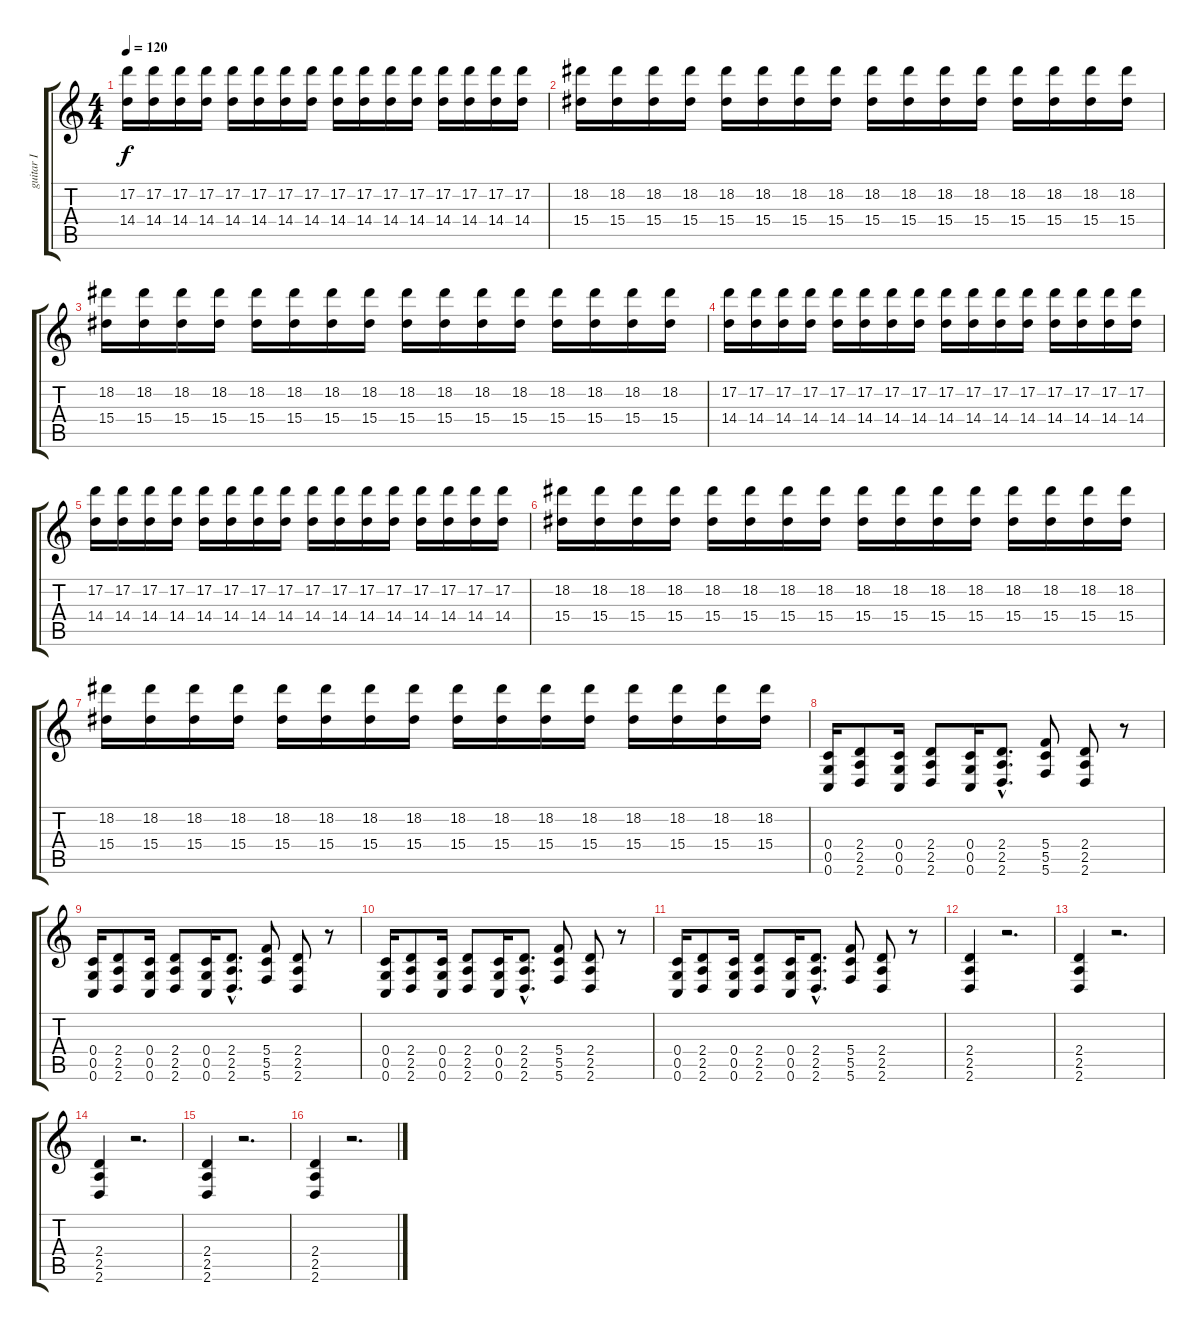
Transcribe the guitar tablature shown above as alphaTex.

\track ("guitar I" "guitar I") {instrument distortionguitar}
\staff {score tabs}
\tuning (D4 A3 F3 C3 G2 C2) {hide}
\ts (4 4)
\tempo 120
\clef g2
\ks c
(17.2 14.4).16{dy f} (17.2 14.4).16 (17.2 14.4).16 (17.2 14.4).16 (17.2 14.4).16 (17.2 14.4).16 (17.2 14.4).16 (17.2 14.4).16 (17.2 14.4).16 (17.2 14.4).16 (17.2 14.4).16 (17.2 14.4).16 (17.2 14.4).16 (17.2 14.4).16 (17.2 14.4).16 (17.2 14.4).16 |
(18.2 15.4).16 (18.2 15.4).16 (18.2 15.4).16 (18.2 15.4).16 (18.2 15.4).16 (18.2 15.4).16 (18.2 15.4).16 (18.2 15.4).16 (18.2 15.4).16 (18.2 15.4).16 (18.2 15.4).16 (18.2 15.4).16 (18.2 15.4).16 (18.2 15.4).16 (18.2 15.4).16 (18.2 15.4).16 |
(18.2 15.4).16 (18.2 15.4).16 (18.2 15.4).16 (18.2 15.4).16 (18.2 15.4).16 (18.2 15.4).16 (18.2 15.4).16 (18.2 15.4).16 (18.2 15.4).16 (18.2 15.4).16 (18.2 15.4).16 (18.2 15.4).16 (18.2 15.4).16 (18.2 15.4).16 (18.2 15.4).16 (18.2 15.4).16 |
(17.2 14.4).16 (17.2 14.4).16 (17.2 14.4).16 (17.2 14.4).16 (17.2 14.4).16 (17.2 14.4).16 (17.2 14.4).16 (17.2 14.4).16 (17.2 14.4).16 (17.2 14.4).16 (17.2 14.4).16 (17.2 14.4).16 (17.2 14.4).16 (17.2 14.4).16 (17.2 14.4).16 (17.2 14.4).16 |
(17.2 14.4).16 (17.2 14.4).16 (17.2 14.4).16 (17.2 14.4).16 (17.2 14.4).16 (17.2 14.4).16 (17.2 14.4).16 (17.2 14.4).16 (17.2 14.4).16 (17.2 14.4).16 (17.2 14.4).16 (17.2 14.4).16 (17.2 14.4).16 (17.2 14.4).16 (17.2 14.4).16 (17.2 14.4).16 |
(18.2 15.4).16 (18.2 15.4).16 (18.2 15.4).16 (18.2 15.4).16 (18.2 15.4).16 (18.2 15.4).16 (18.2 15.4).16 (18.2 15.4).16 (18.2 15.4).16 (18.2 15.4).16 (18.2 15.4).16 (18.2 15.4).16 (18.2 15.4).16 (18.2 15.4).16 (18.2 15.4).16 (18.2 15.4).16 |
(18.2 15.4).16 (18.2 15.4).16 (18.2 15.4).16 (18.2 15.4).16 (18.2 15.4).16 (18.2 15.4).16 (18.2 15.4).16 (18.2 15.4).16 (18.2 15.4).16 (18.2 15.4).16 (18.2 15.4).16 (18.2 15.4).16 (18.2 15.4).16 (18.2 15.4).16 (18.2 15.4).16 (18.2 15.4).16 |
(0.4 0.5 0.6).16 (2.4 2.5 2.6).8 (0.4 0.5 0.6).16 (2.4 2.5 2.6).8 (0.4 0.5 0.6).16 (2.4{hac} 2.5{hac} 2.6{hac}).8{d} (5.4 5.5 5.6).8 (2.4 2.5 2.6).8 r.8 |
(0.4 0.5 0.6).16 (2.4 2.5 2.6).8 (0.4 0.5 0.6).16 (2.4 2.5 2.6).8 (0.4 0.5 0.6).16 (2.4{hac} 2.5{hac} 2.6{hac}).8{d} (5.4 5.5 5.6).8 (2.4 2.5 2.6).8 r.8 |
(0.4 0.5 0.6).16 (2.4 2.5 2.6).8 (0.4 0.5 0.6).16 (2.4 2.5 2.6).8 (0.4 0.5 0.6).16 (2.4{hac} 2.5{hac} 2.6{hac}).8{d} (5.4 5.5 5.6).8 (2.4 2.5 2.6).8 r.8 |
(0.4 0.5 0.6).16 (2.4 2.5 2.6).8 (0.4 0.5 0.6).16 (2.4 2.5 2.6).8 (0.4 0.5 0.6).16 (2.4{hac} 2.5{hac} 2.6{hac}).8{d} (5.4 5.5 5.6).8 (2.4 2.5 2.6).8 r.8 |
(2.4 2.5 2.6).4 r.2{d} |
(2.4 2.5 2.6).4 r.2{d} |
(2.4 2.5 2.6).4 r.2{d} |
(2.4 2.5 2.6).4 r.2{d} |
(2.4 2.5 2.6).4 r.2{d}
